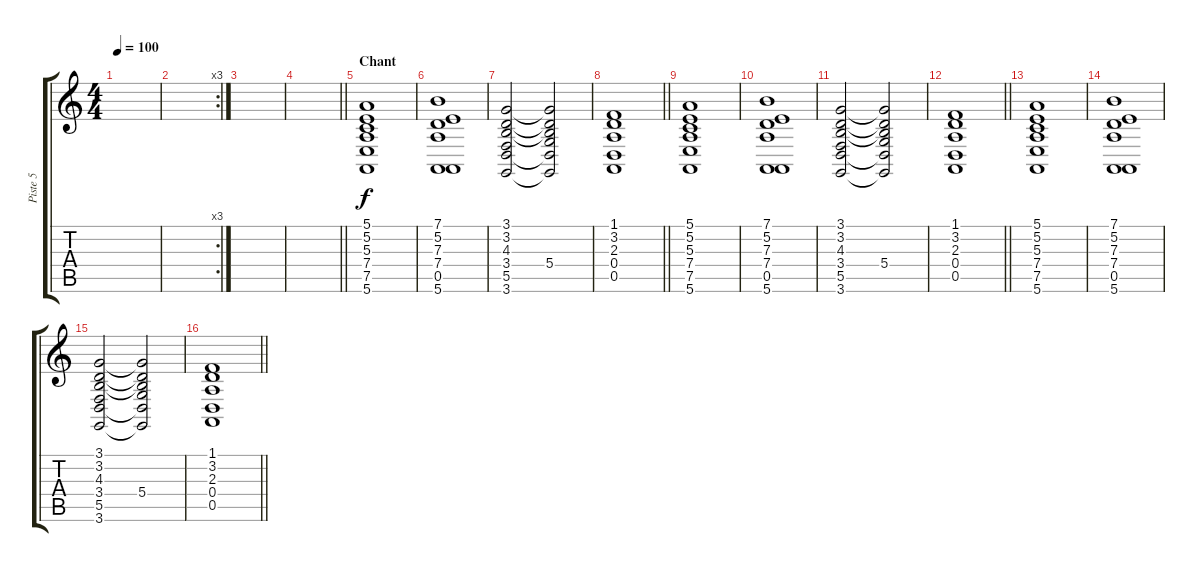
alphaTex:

\track ("Piste 5" "Piste 5") {instrument stringensemble2}
\staff {score tabs}
\tuning (E4 B3 G3 D3 A2 E2) {hide}
\ts (4 4)
\tempo 100
\clef g2
\ks c
|
\rc 3
|
|
\barLineRight lightlight
|
\section ("" "Chant")
(5.1 5.2 5.3 7.4 7.5 5.6).1 |
(7.1 5.2 7.3 7.4 0.5 5.6).1 |
(3.1 3.2 4.3 3.4 5.5 3.6).2 (3.1{t} 3.2{t} 4.3{t} 5.4 5.5{t} 3.6{t}).2 |
\barLineRight lightlight
(1.1 3.2 2.3 0.4 0.5).1 |
(5.1 5.2 5.3 7.4 7.5 5.6).1 |
(7.1 5.2 7.3 7.4 0.5 5.6).1 |
(3.1 3.2 4.3 3.4 5.5 3.6).2 (3.1{t} 3.2{t} 4.3{t} 5.4 5.5{t} 3.6{t}).2 |
\barLineRight lightlight
(1.1 3.2 2.3 0.4 0.5).1 |
(5.1 5.2 5.3 7.4 7.5 5.6).1 |
(7.1 5.2 7.3 7.4 0.5 5.6).1 |
(3.1 3.2 4.3 3.4 5.5 3.6).2 (3.1{t} 3.2{t} 4.3{t} 5.4 5.5{t} 3.6{t}).2 |
\barLineRight lightlight
(1.1 3.2 2.3 0.4 0.5).1
